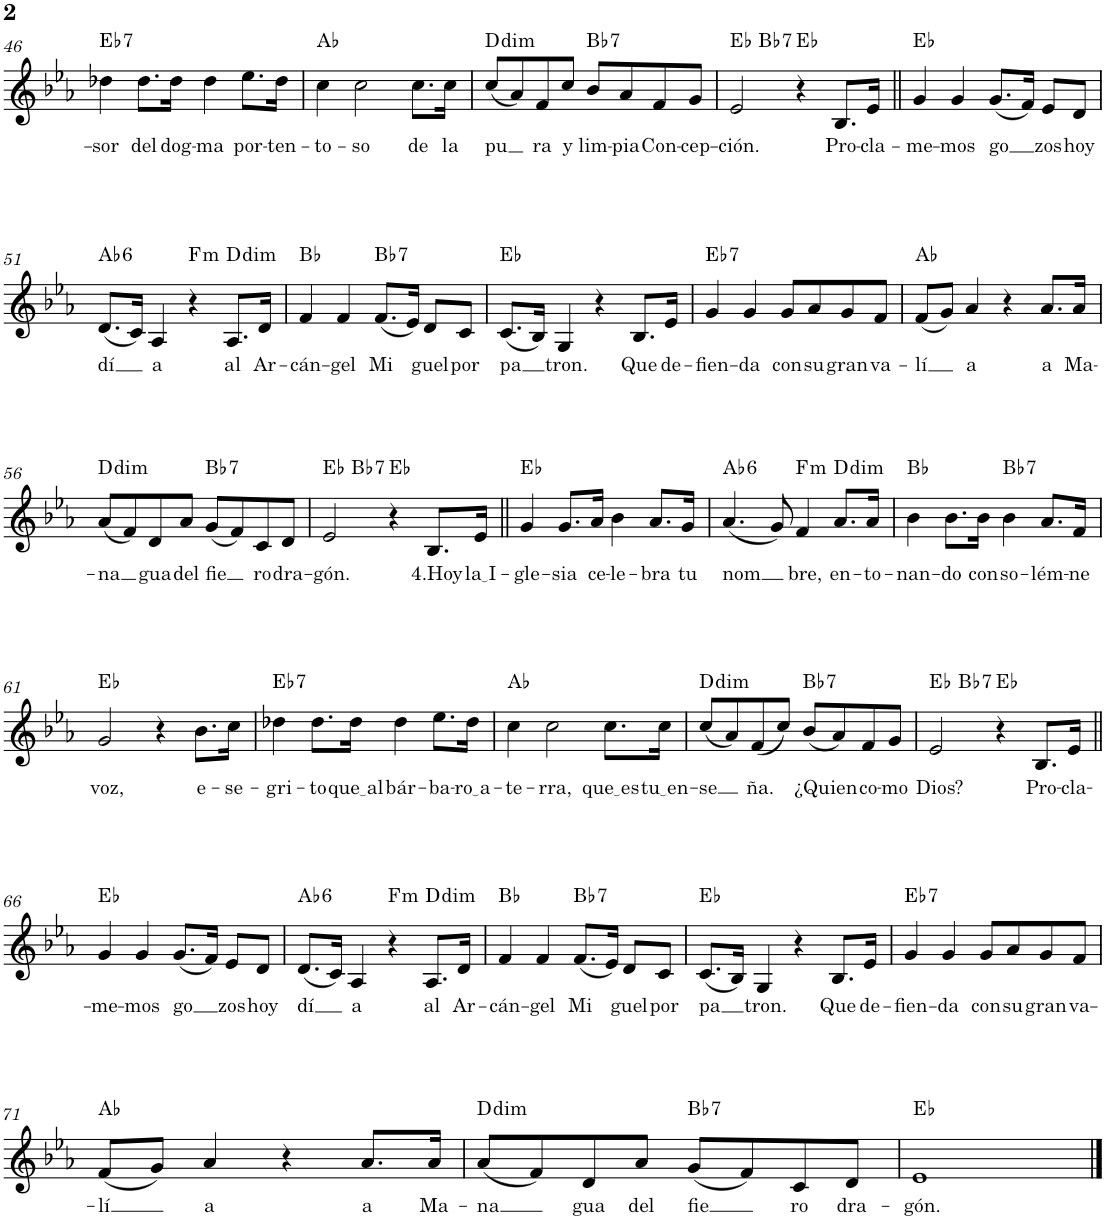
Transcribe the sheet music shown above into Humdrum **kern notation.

**kern	**text	**harte
*part1	*part1	*part1
*staff1	*staff1	*
*I"Soprano	*	*
*I'S.	*	*
!!LO:PB:g=z
*clefG2	*	*
*k[b-e-a-]	*	*
*M4/4	*	*
=46	=46	=46
!	!LO:LY:b	!LO:H:kt=7
4dd-X\	-sor	Eb:7
!	!LO:LY:b	!
8.dd-\L	del	.
!	!LO:LY:b	!
16dd-\Jk	dog-	.
!	!LO:LY:b	!
4dd-\	-ma	.
!	!LO:LY:b	!
8.ee-\L	por-	.
!	!LO:LY:b	!
16dd-\Jk	-ten-	.
=47	=47	=47
!	!LO:LY:b	!
4cc\	-to-	Ab:maj
!	!LO:LY:b	!
2cc\	-so	.
!	!LO:LY:b	!
8.cc\L	de	.
!	!LO:LY:b	!
16cc\Jk	la	.
=48	=48	=48
!	!LO:LY:b	!LO:H:kt=dim
(8cc/L	pu	D:dim
8a-/)	.	.
!	!LO:LY:b	!
8f/	ra	.
!	!LO:LY:b	!
8cc/J	y	.
!	!LO:LY:b	!LO:H:kt=7
8b-/L	lim-	Bb:7
!	!LO:LY:b	!
8a-/	-pia	.
!	!LO:LY:b	!
8f/	Con-	.
!	!LO:LY:b	!
8g/J	-cep-	.
=49	=49	=49
!	!LO:LY:b	!
*^	*	*
2e-/	4ryy	-ción.	Eb:maj
!	!	!	!LO:H:kt=7
.	2.ryy	.	Bb:7
4r	.	.	Eb:maj
!	!	!LO:LY:b	!
8.B-/L	.	Pro-	.
!	!	!LO:LY:b	!
16e-/Jk	.	-cla-	.
=50||	=50||	=50||	=50||
!	!	!LO:LY:b	!
*v	*v	*	*
4g/	-me-	Eb:maj
!	!LO:LY:b	!
4g/	-mos	.
!	!LO:LY:b	!
(8.g/L	-go	.
16f/Jk)	.	.
!	!LO:LY:b	!
8e-/L	zos	.
!	!LO:LY:b	!
8d/J	hoy	.
!!LO:LB:g=z
=51	=51	=51
!	!LO:LY:b	!LO:H:kt=6
(8.d/L	dí	Ab:maj6
16c/Jk)	.	.
!	!LO:LY:b	!
4A-/	a	.
!	!	!LO:H:kt=m
4r	.	F:min
!	!LO:LY:b	!LO:H:kt=dim
8.A-/L	al	D:dim
!	!LO:LY:b	!
16d/Jk	Ar-	.
=52	=52	=52
!	!LO:LY:b	!
4f/	-cán-	Bb:maj
!	!LO:LY:b	!
4f/	-gel	.
!	!LO:LY:b	!LO:H:kt=7
(8.f/L	Mi	Bb:7
16e-/Jk)	.	.
!	!LO:LY:b	!
8d/L	-guel	.
!	!LO:LY:b	!
8c/J	por	.
=53	=53	=53
!	!LO:LY:b	!
(8.c/L	pa	Eb:maj
16B-/Jk)	.	.
!	!LO:LY:b	!
4G/	tron.	.
4r	.	.
!	!LO:LY:b	!
8.B-/L	Que	.
!	!LO:LY:b	!
16e-/Jk	de-	.
=54	=54	=54
!	!LO:LY:b	!LO:H:kt=7
4g/	-fien-	Eb:7
!	!LO:LY:b	!
4g/	-da	.
!	!LO:LY:b	!
8g/L	con	.
!	!LO:LY:b	!
8a-/	su	.
!	!LO:LY:b	!
8g/	gran	.
!	!LO:LY:b	!
8f/J	va-	.
=55	=55	=55
!	!LO:LY:b	!
(8f/L	-lí	Ab:maj
8g/J)	.	.
!	!LO:LY:b	!
4a-/	a	.
4r	.	.
!	!LO:LY:b	!
8.a-/L	a	.
!	!LO:LY:b	!
16a-/Jk	Ma-	.
!!LO:LB:g=z
=56	=56	=56
!	!LO:LY:b	!LO:H:kt=dim
(8a-/L	-na	D:dim
8f/)	.	.
!	!LO:LY:b	!
8d/	gua	.
!	!LO:LY:b	!
8a-/J	del	.
!	!LO:LY:b	!LO:H:kt=7
(8g/L	fie	Bb:7
8f/)	.	.
!	!LO:LY:b	!
8c/	ro	.
!	!LO:LY:b	!
8d/J	dra-	.
=57	=57	=57
!	!LO:LY:b	!
*^	*	*
2e-/	4ryy	-gón.	Eb:maj
!	!	!	!LO:H:kt=7
.	2.ryy	.	Bb:7
4r	.	.	Eb:maj
!	!	!LO:LY:b	!
8.B-/L	.	4.Hoy	.
!	!	!LO:LY:b	!
16e-/Jk	.	la I	.
=58||	=58||	=58||	=58||
!	!	!LO:LY:b	!
*v	*v	*	*
4g/	-gle-	Eb:maj
!	!LO:LY:b	!
8.g/L	-sia	.
!	!LO:LY:b	!
16a-/Jk	ce-	.
!	!LO:LY:b	!
4b-\	-le-	.
!	!LO:LY:b	!
8.a-/L	-bra	.
!	!LO:LY:b	!
16g/Jk	tu	.
=59	=59	=59
!	!LO:LY:b	!LO:H:kt=6
(4.a-/	nom	Ab:maj6
8g/)	.	.
!	!LO:LY:b	!LO:H:kt=m
4f/	bre,	F:min
!	!LO:LY:b	!LO:H:kt=dim
8.a-/L	en-	D:dim
!	!LO:LY:b	!
16a-/Jk	-to-	.
=60	=60	=60
!	!LO:LY:b	!
4b-\	-nan-	Bb:maj
!	!LO:LY:b	!
8.b-\L	-do	.
!	!LO:LY:b	!
16b-\Jk	con	.
!	!LO:LY:b	!LO:H:kt=7
4b-\	so-	Bb:7
!	!LO:LY:b	!
8.a-/L	-lém-	.
!	!LO:LY:b	!
16f/Jk	-ne	.
!!LO:LB:g=z
=61	=61	=61
!	!LO:LY:b	!
2g/	voz,	Eb:maj
4r	.	.
!	!LO:LY:b	!
8.b-\L	e-	.
!	!LO:LY:b	!
16cc\Jk	-se-	.
=62	=62	=62
!	!LO:LY:b	!LO:H:kt=7
4dd-X\	-gri-	Eb:7
!	!LO:LY:b	!
8.dd-\L	-to	.
!	!LO:LY:b	!
16dd-\Jk	que al	.
!	!LO:LY:b	!
4dd-\	bár-	.
!	!LO:LY:b	!
8.ee-\L	-ba-	.
!	!LO:LY:b	!
16dd-\Jk	ro a	.
=63	=63	=63
!	!LO:LY:b	!
4cc\	-te-	Ab:maj
!	!LO:LY:b	!
2cc\	-rra,	.
!	!LO:LY:b	!
8.cc\L	que es	.
!	!LO:LY:b	!
16cc\Jk	tu en	.
=64	=64	=64
!	!LO:LY:b	!LO:H:kt=dim
(8cc/L	-se	D:dim
8a-/)	.	.
!	!LO:LY:b	!
(8f/	ña.	.
8cc/J)	.	.
!	!LO:LY:b	!LO:H:kt=7
(8b-/L	¿Quien	Bb:7
8a-/)	.	.
!	!LO:LY:b	!
8f/	co-	.
!	!LO:LY:b	!
8g/J	-mo	.
=65	=65	=65
!	!LO:LY:b	!
*^	*	*
2e-/	4ryy	Dios?	Eb:maj
!	!	!	!LO:H:kt=7
.	2.ryy	.	Bb:7
4r	.	.	Eb:maj
!	!	!LO:LY:b	!
8.B-/L	.	Pro-	.
!	!	!LO:LY:b	!
16e-/Jk	.	-cla-	.
!!LO:LB:g=z	!!
=66||	=66||	=66||	=66||
!	!	!LO:LY:b	!
*v	*v	*	*
4g/	-me-	Eb:maj
!	!LO:LY:b	!
4g/	-mos	.
!	!LO:LY:b	!
(8.g/L	-go	.
16f/Jk)	.	.
!	!LO:LY:b	!
8e-/L	zos	.
!	!LO:LY:b	!
8d/J	hoy	.
=67	=67	=67
!	!LO:LY:b	!LO:H:kt=6
(8.d/L	dí	Ab:maj6
16c/Jk)	.	.
!	!LO:LY:b	!
4A-/	a	.
!	!	!LO:H:kt=m
4r	.	F:min
!	!LO:LY:b	!LO:H:kt=dim
8.A-/L	al	D:dim
!	!LO:LY:b	!
16d/Jk	Ar-	.
=68	=68	=68
!	!LO:LY:b	!
4f/	-cán-	Bb:maj
!	!LO:LY:b	!
4f/	-gel	.
!	!LO:LY:b	!LO:H:kt=7
(8.f/L	Mi	Bb:7
16e-/Jk)	.	.
!	!LO:LY:b	!
8d/L	-guel	.
!	!LO:LY:b	!
8c/J	por	.
=69	=69	=69
!	!LO:LY:b	!
(8.c/L	pa	Eb:maj
16B-/Jk)	.	.
!	!LO:LY:b	!
4G/	tron.	.
4r	.	.
!	!LO:LY:b	!
8.B-/L	Que	.
!	!LO:LY:b	!
16e-/Jk	de-	.
=70	=70	=70
!	!LO:LY:b	!LO:H:kt=7
4g/	-fien-	Eb:7
!	!LO:LY:b	!
4g/	-da	.
!	!LO:LY:b	!
8g/L	con	.
!	!LO:LY:b	!
8a-/	su	.
!	!LO:LY:b	!
8g/	gran	.
!	!LO:LY:b	!
8f/J	va-	.
!!LO:LB:g=z
=71	=71	=71
!	!LO:LY:b	!
(8f/L	-lí	Ab:maj
8g/J)	.	.
!	!LO:LY:b	!
4a-/	a	.
4r	.	.
!	!LO:LY:b	!
8.a-/L	a	.
!	!LO:LY:b	!
16a-/Jk	Ma-	.
=72	=72	=72
!	!LO:LY:b	!LO:H:kt=dim
(8a-/L	-na	D:dim
8f/)	.	.
!	!LO:LY:b	!
8d/	gua	.
!	!LO:LY:b	!
8a-/J	del	.
!	!LO:LY:b	!LO:H:kt=7
(8g/L	fie	Bb:7
8f/)	.	.
!	!LO:LY:b	!
8c/	ro	.
!	!LO:LY:b	!
8d/J	dra-	.
=73	=73	=73
!	!LO:LY:b	!
1e-	-gón.	Eb:maj
==	==	==
*-	*-	*-
